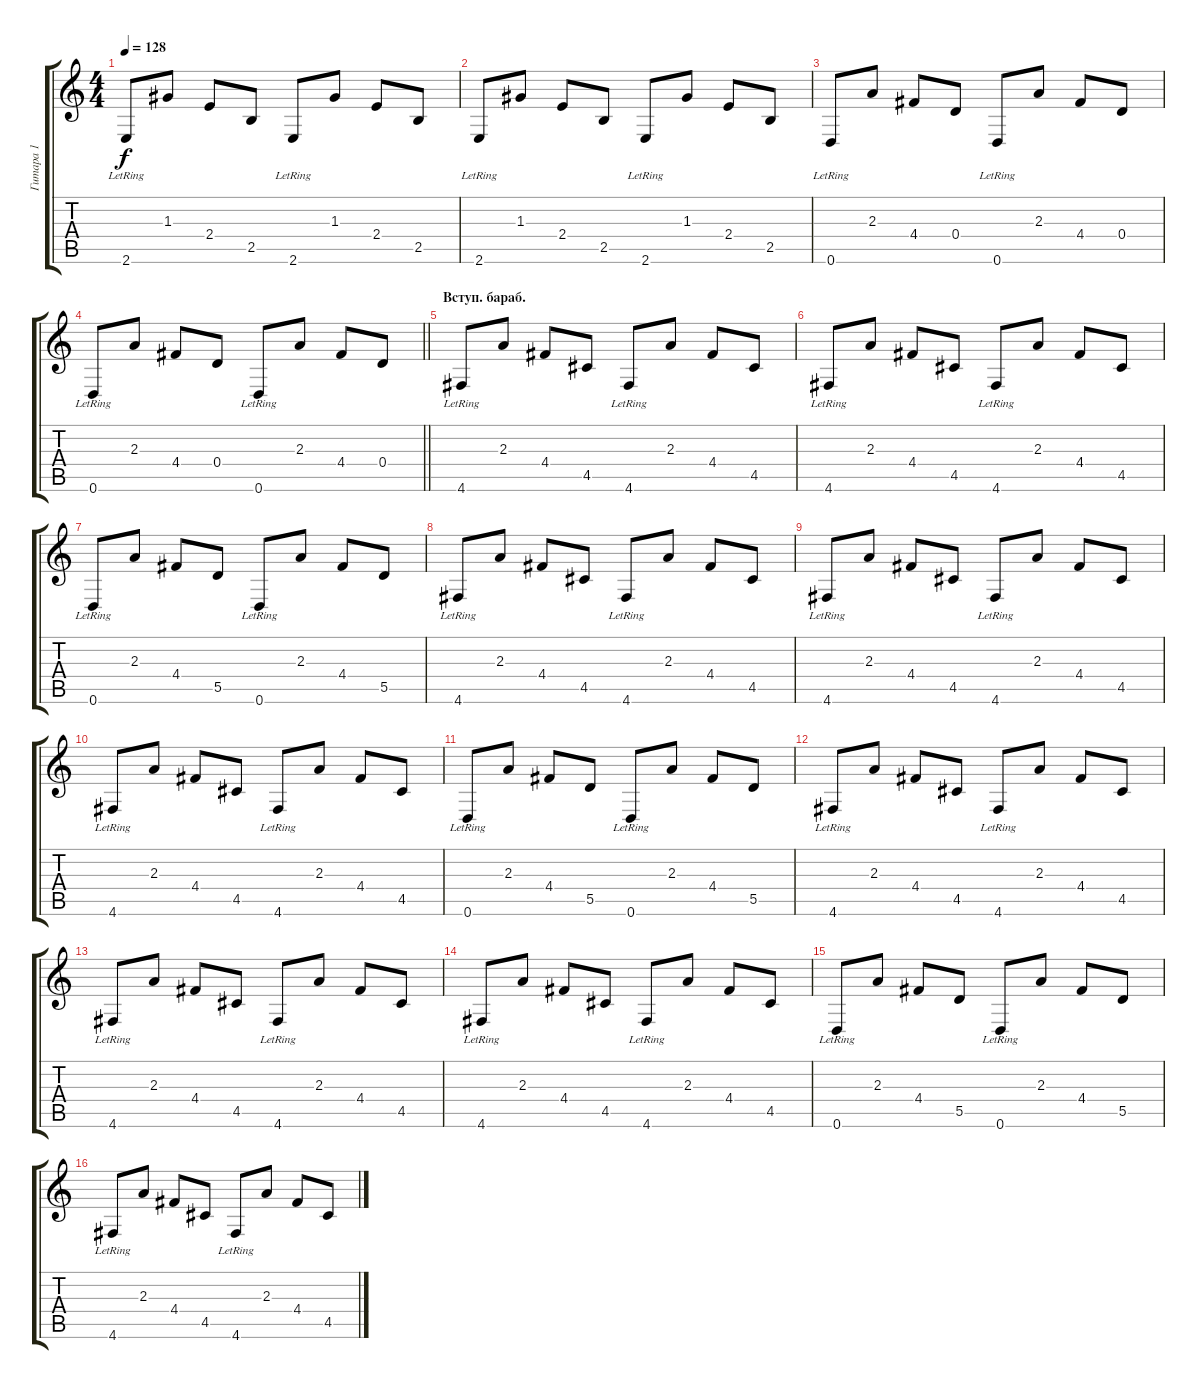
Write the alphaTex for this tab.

\track ("Гитара 1" "Гитара 1") {instrument acousticguitarnylon}
\staff {score tabs}
\tuning (E4 B3 G3 D3 A2 D2) {hide}
\ts (4 4)
\tempo 128
\clef g2
\ks c
2.6{lr}.8{dy f} 1.3.8 2.4.8 2.5.8 2.6{lr}.8 1.3.8 2.4.8 2.5.8 |
2.6{lr}.8 1.3.8 2.4.8 2.5.8 2.6{lr}.8 1.3.8 2.4.8 2.5.8 |
0.6{lr}.8 2.3.8 4.4.8 0.4.8 0.6{lr}.8 2.3.8 4.4.8 0.4.8 |
\barLineRight lightlight
0.6{lr}.8 2.3.8 4.4.8 0.4.8 0.6{lr}.8 2.3.8 4.4.8 0.4.8 |
\section ("" "Вступ. бараб.")
4.6{lr}.8 2.3.8 4.4.8 4.5.8 4.6{lr}.8 2.3.8 4.4.8 4.5.8 |
4.6{lr}.8 2.3.8 4.4.8 4.5.8 4.6{lr}.8 2.3.8 4.4.8 4.5.8 |
0.6{lr}.8 2.3.8 4.4.8 5.5.8 0.6{lr}.8 2.3.8 4.4.8 5.5.8 |
4.6{lr}.8 2.3.8 4.4.8 4.5.8 4.6{lr}.8 2.3.8 4.4.8 4.5.8 |
4.6{lr}.8 2.3.8 4.4.8 4.5.8 4.6{lr}.8 2.3.8 4.4.8 4.5.8 |
4.6{lr}.8 2.3.8 4.4.8 4.5.8 4.6{lr}.8 2.3.8 4.4.8 4.5.8 |
0.6{lr}.8 2.3.8 4.4.8 5.5.8 0.6{lr}.8 2.3.8 4.4.8 5.5.8 |
4.6{lr}.8 2.3.8 4.4.8 4.5.8 4.6{lr}.8 2.3.8 4.4.8 4.5.8 |
4.6{lr}.8 2.3.8 4.4.8 4.5.8 4.6{lr}.8 2.3.8 4.4.8 4.5.8 |
4.6{lr}.8 2.3.8 4.4.8 4.5.8 4.6{lr}.8 2.3.8 4.4.8 4.5.8 |
0.6{lr}.8 2.3.8 4.4.8 5.5.8 0.6{lr}.8 2.3.8 4.4.8 5.5.8 |
4.6{lr}.8 2.3.8 4.4.8 4.5.8 4.6{lr}.8 2.3.8 4.4.8 4.5.8
